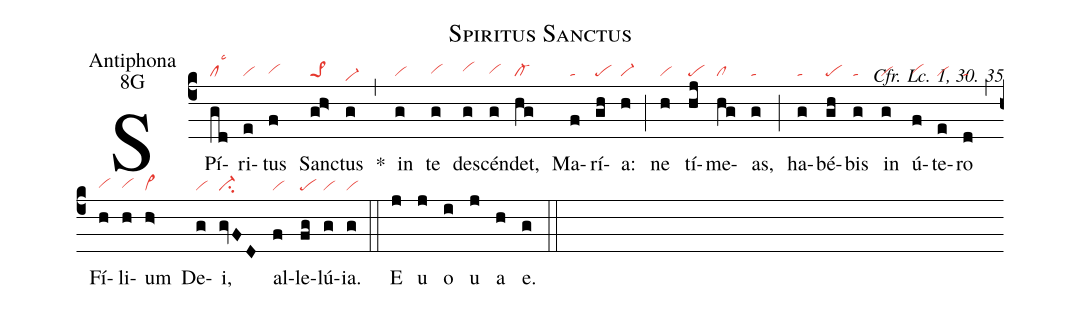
name:Spiritus Sanctus;
office-part:Antiphona;
mode:8G;
commentary:Cfr. Lc. 1, 30. 35;
nabc-lines:1;
%%
(c4) SPí(gd|cllsc3)ri(e|vi)tus(f|vihg) Sanc(gh>|pe>1)tus(g|vi-hd) *(,) in(g|vi) te(g|vihg) des(g|vihh)cén(g|vihg)det,(hg|cl-) Ma(f|ta)rí(gh|pe)a:(h|vi-) (;) ne(h|vi) tí(hj|pe)me(hg|cl)as,(g|ta) (;) ha(g|ta)bé(gh|pe)bis(g|ta) in(g|vi) ú(f|vihg)te(e|vi)ro(d|ta) (,) Fí(h|vihg)li(h|vihg)um(h>|vi>) De(g|vi)i,(gvFD|ci-) al(f|vi)le(fg|pe)lú(g|vi)ia.(g|vi) (::) E(j) u(j) o(i) u(j) a(h) e.(g) (::)
